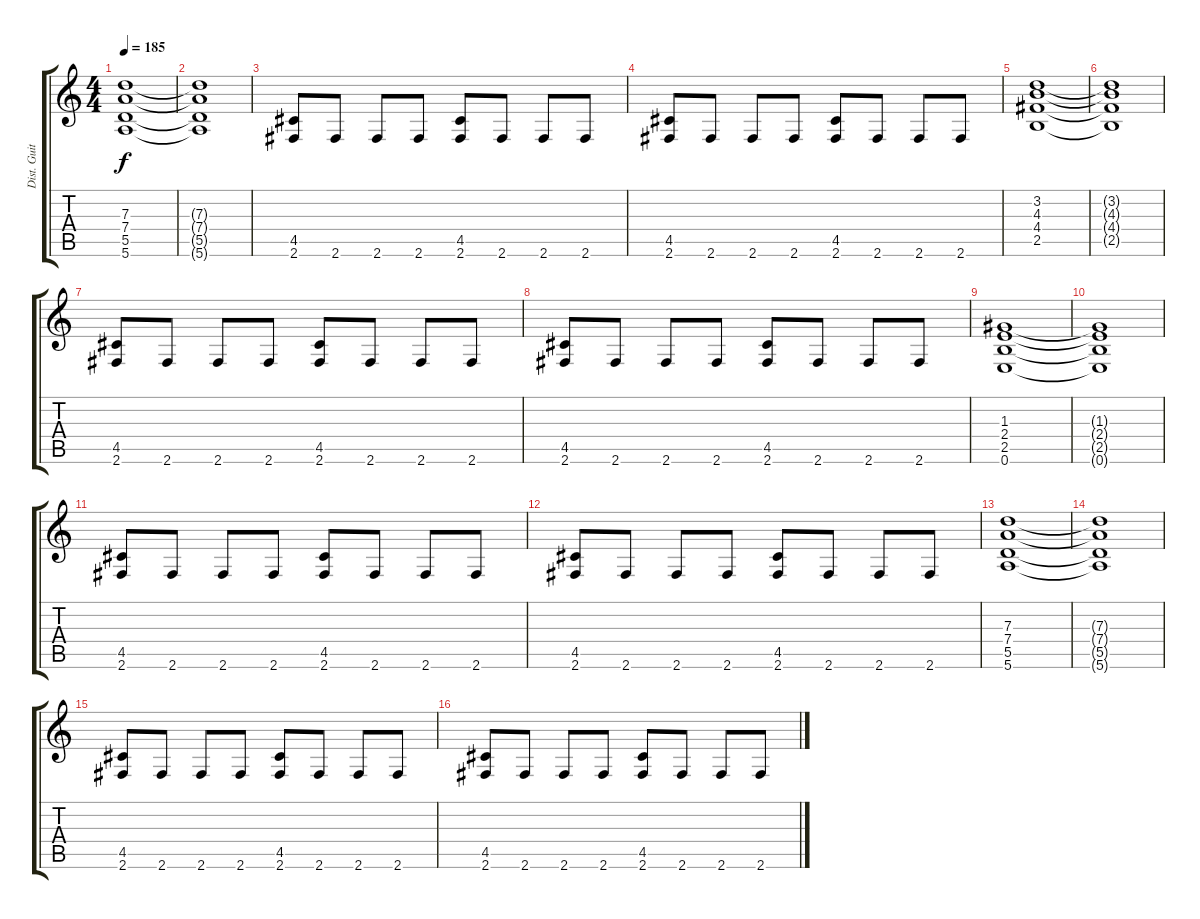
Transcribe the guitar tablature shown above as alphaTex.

\track ("Dist. Guitar 1" "Dist. Guit") {instrument distortionguitar}
\staff {score tabs}
\tuning (E4 B3 G3 D3 A2 E2) {hide}
\ts (4 4)
\tempo 185
\clef g2
\ks c
(7.3 7.4 5.5 5.6).1{dy f} |
(7.3{t} 7.4{t} 5.5{t} 5.6{t}).1 |
(4.5 2.6).8 2.6.8 2.6.8 2.6.8 (4.5 2.6).8 2.6.8 2.6.8 2.6.8 |
(4.5 2.6).8 2.6.8 2.6.8 2.6.8 (4.5 2.6).8 2.6.8 2.6.8 2.6.8 |
(3.2 4.3 4.4 2.5).1 |
(3.2{t} 4.3{t} 4.4{t} 2.5{t}).1 |
(4.5 2.6).8 2.6.8 2.6.8 2.6.8 (4.5 2.6).8 2.6.8 2.6.8 2.6.8 |
(4.5 2.6).8 2.6.8 2.6.8 2.6.8 (4.5 2.6).8 2.6.8 2.6.8 2.6.8 |
(1.3 2.4 2.5 0.6).1 |
(1.3{t} 2.4{t} 2.5{t} 0.6{t}).1 |
(4.5 2.6).8 2.6.8 2.6.8 2.6.8 (4.5 2.6).8 2.6.8 2.6.8 2.6.8 |
(4.5 2.6).8 2.6.8 2.6.8 2.6.8 (4.5 2.6).8 2.6.8 2.6.8 2.6.8 |
(7.3 7.4 5.5 5.6).1 |
(7.3{t} 7.4{t} 5.5{t} 5.6{t}).1 |
(4.5 2.6).8 2.6.8 2.6.8 2.6.8 (4.5 2.6).8 2.6.8 2.6.8 2.6.8 |
(4.5 2.6).8 2.6.8 2.6.8 2.6.8 (4.5 2.6).8 2.6.8 2.6.8 2.6.8
